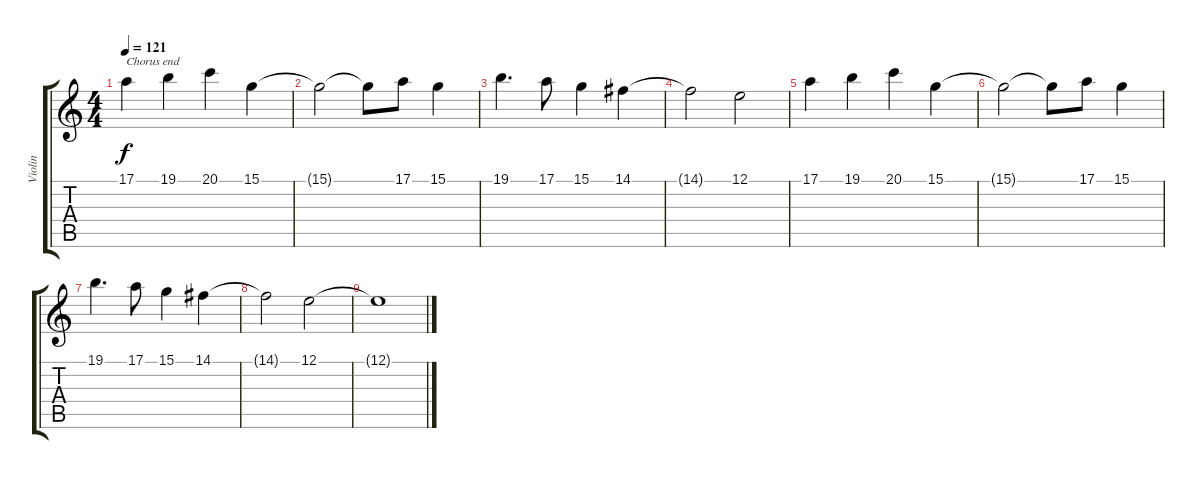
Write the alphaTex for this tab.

\track ("Violin" "Violin") {instrument tremolostrings}
\staff {score tabs}
\tuning (E4 B3 G3 D3 A2 E2) {hide}
\ts (4 4)
\tempo 121
\clef g2
\ks c
17.1.4{txt "Chorus end" dy f} 19.1.4 20.1.4 15.1.4 |
15.1{t}.2 15.1{t}.8 17.1.8 15.1.4 |
19.1.4{d} 17.1.8 15.1.4 14.1.4 |
14.1{t}.2 12.1.2 |
17.1.4 19.1.4 20.1.4 15.1.4 |
15.1{t}.2 15.1{t}.8 17.1.8 15.1.4 |
19.1.4{d} 17.1.8 15.1.4 14.1.4 |
14.1{t}.2 12.1.2{volume 0} |
12.1{t}.1
